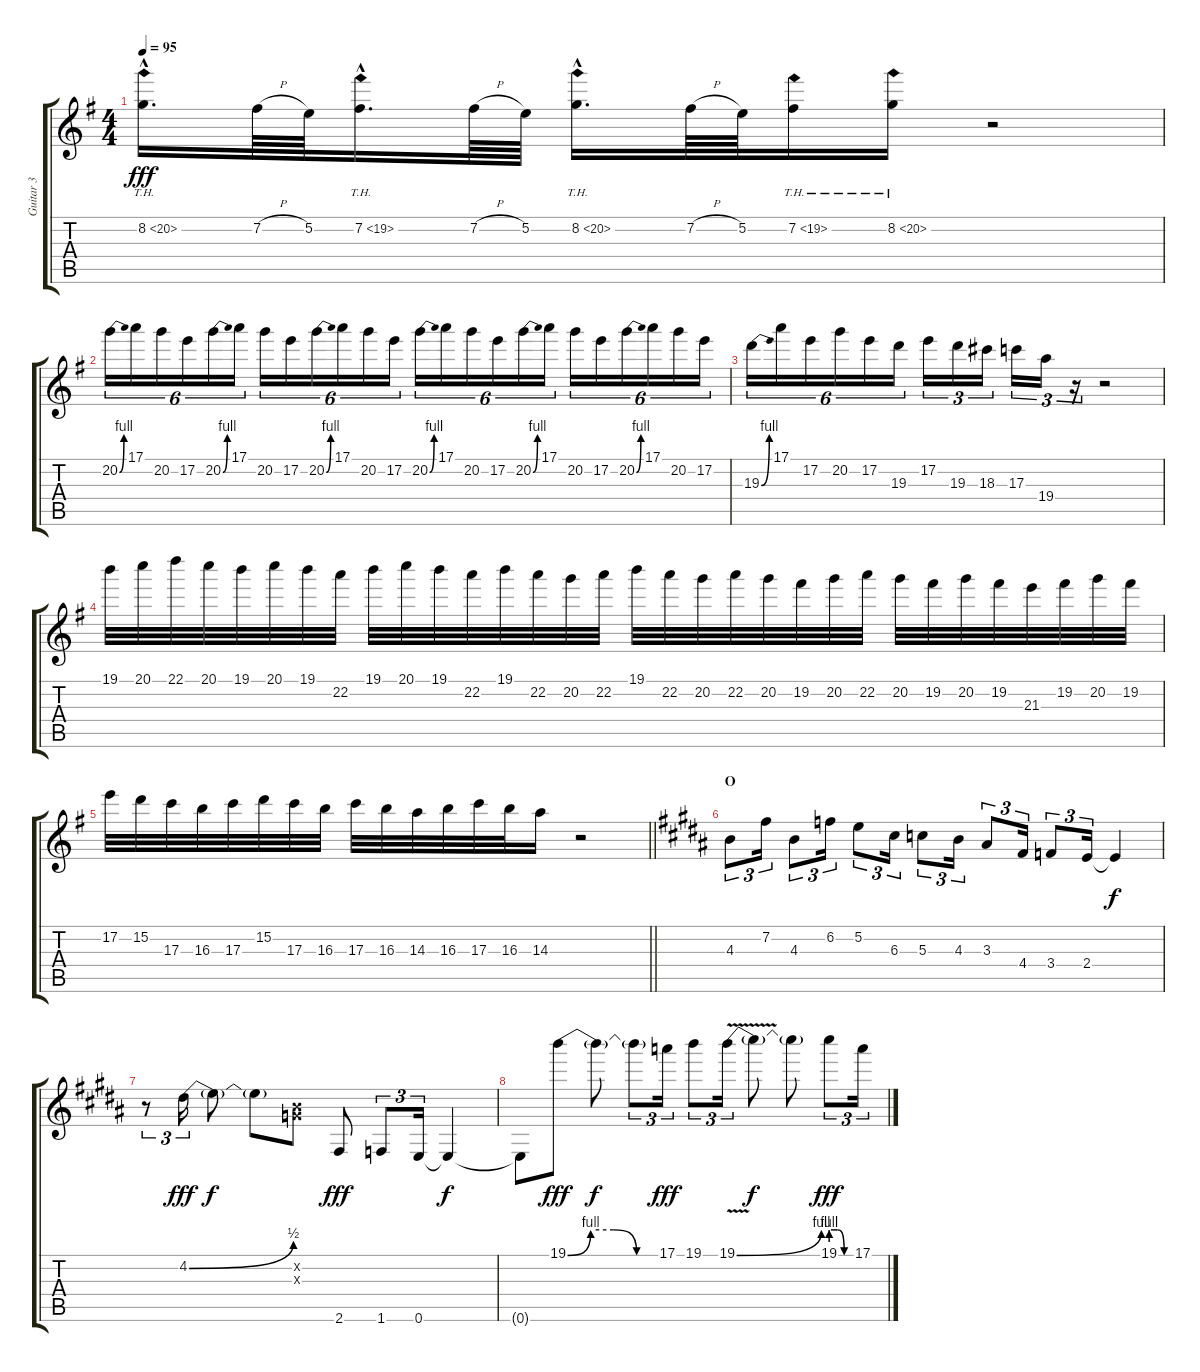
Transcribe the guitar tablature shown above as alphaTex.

\track ("Guitar 3" "Guitar 3") {instrument distortionguitar}
\staff {score tabs}
\tuning (E4 B3 G3 D3 A2 E2) {hide}
\ts (4 4)
\tempo 95
\clef g2
\ks g
8.2{th 12 hac}.16{d dy fff} 7.2{h}.64 5.2.64 7.2{th 12 hac}.16{d} 7.2{h}.64 5.2.64 8.2{th 12 hac}.16{d} 7.2{h}.64 5.2.64 7.2{th 12}.16 8.2{th 12}.16 r.2 |
20.2{be (bend 0 0 60 4)}.16{tu (6 4)} 17.1.16{tu (6 4)} 20.2.16{tu (6 4)} 17.2.16{tu (6 4)} 20.2{be (bend 0 0 60 4)}.16{tu (6 4)} 17.1.16{tu (6 4)} 20.2.16{tu (6 4)} 17.2.16{tu (6 4)} 20.2{be (bend 0 0 60 4)}.16{tu (6 4)} 17.1.16{tu (6 4)} 20.2.16{tu (6 4)} 17.2.16{tu (6 4)} 20.2{be (bend 0 0 60 4)}.16{tu (6 4)} 17.1.16{tu (6 4)} 20.2.16{tu (6 4)} 17.2.16{tu (6 4)} 20.2{be (bend 0 0 60 4)}.16{tu (6 4)} 17.1.16{tu (6 4)} 20.2.16{tu (6 4)} 17.2.16{tu (6 4)} 20.2{be (bend 0 0 60 4)}.16{tu (6 4)} 17.1.16{tu (6 4)} 20.2.16{tu (6 4)} 17.2.16{tu (6 4)} |
19.3{be (bend 0 0 60 4)}.16{tu (6 4)} 17.1.16{tu (6 4)} 17.2.16{tu (6 4)} 20.2.16{tu (6 4)} 17.2.16{tu (6 4)} 19.3.16{tu (6 4)} 17.2.16{tu (3 2)} 19.3.16{tu (3 2)} 18.3.16{tu (3 2)} 17.3.16{tu (3 2)} 19.4.16{tu (3 2)} r.16{tu (3 2)} r.2 |
19.1.32 20.1.32 22.1.32 20.1.32 19.1.32 20.1.32 19.1.32 22.2.32 19.1.32 20.1.32 19.1.32 22.2.32 19.1.32 22.2.32 20.2.32 22.2.32 19.1.32 22.2.32 20.2.32 22.2.32 20.2.32 19.2.32 20.2.32 22.2.32 20.2.32 19.2.32 20.2.32 19.2.32 21.3.32 19.2.32 20.2.32 19.2.32 |
\barLineRight lightlight
17.2.32 15.2.32 17.3.32 16.3.32 17.3.32 15.2.32 17.3.32 16.3.32 17.3.32 16.3.32 14.3.32 16.3.32 17.3.32 16.3.32 14.3.16 r.2 |
\section ("" "O")
\ks b
4.3.8{tu (3 2)} 7.2.16{tu (3 2)} 4.3.8{tu (3 2)} 6.2.16{tu (3 2)} 5.2.8{tu (3 2)} 6.3.16{tu (3 2)} 5.3.8{tu (3 2)} 4.3.16{tu (3 2)} 3.3.8{tu (3 2)} 4.4.16{tu (3 2)} 3.4.8{tu (3 2)} 2.4.16{tu (3 2)} 2.4{t}.4{dy f} |
r.8{tu (3 2)} 4.2{be (bend 0 0 60 2)}.16{tu (3 2) dy fff} 4.2{t}.8{dy f} 4.2{t}.8 (0.2{x} 0.3{x}).8 2.6.8{dy fff} 1.6.8{tu (3 2)} 0.6.16{tu (3 2)} 0.6{t}.4{dy f} |
0.6{t}.8 19.1{be (custom 0 0 15 4 30 4 45 0 60 0)}.8{dy fff} 19.1{t}.8{dy f} 19.1{t}.8{tu (3 2)} 17.1.16{tu (3 2) dy fff} 19.1.8{tu (3 2)} 19.1{be (bend 0 0 60 4) v}.16{tu (3 2)} 19.1{t}.8{dy f} 19.1{t}.8 19.1{be (custom 0 4 20 4 40 0 60 0)}.8{tu (3 2) dy fff} 17.1.16{tu (3 2)}
